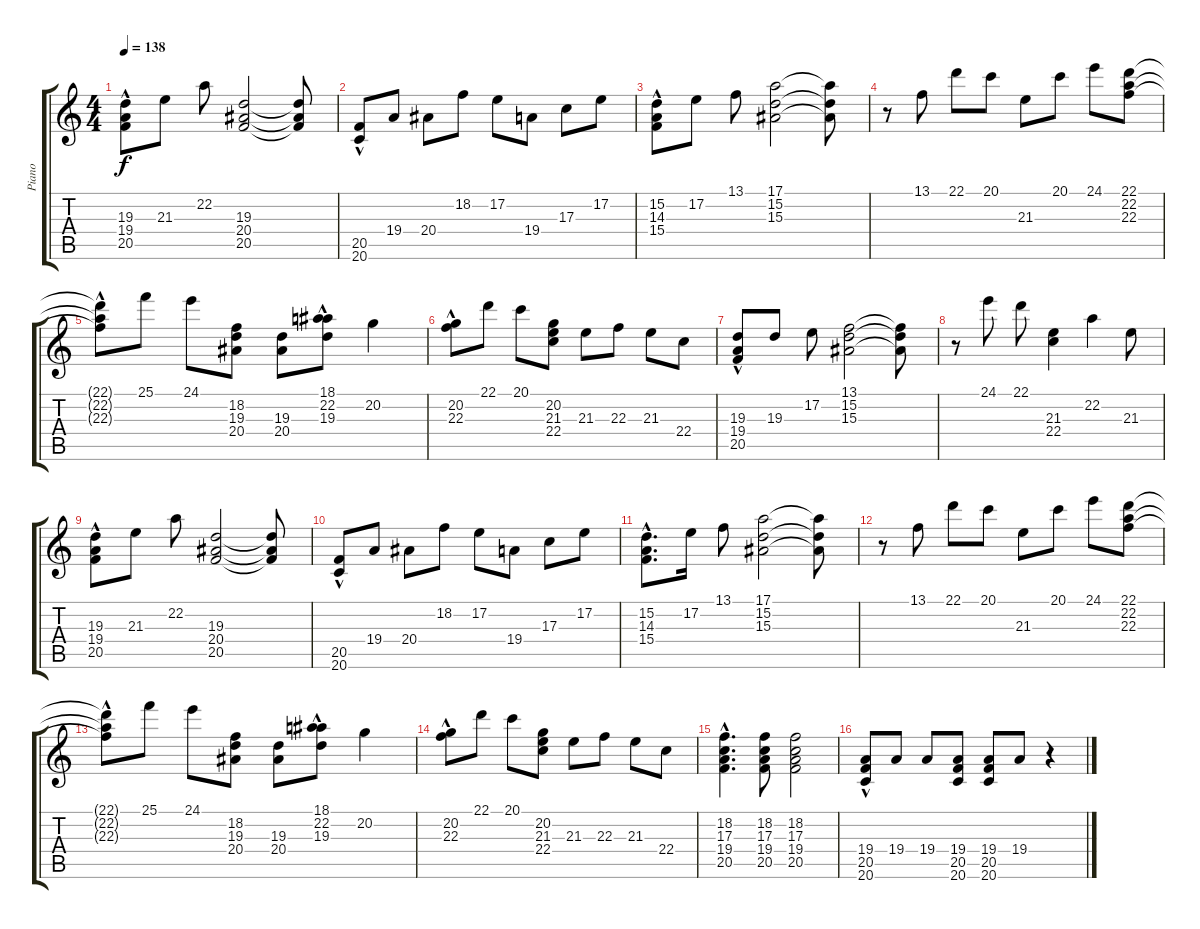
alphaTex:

\track ("Piano" "Piano") {instrument acousticgrandpiano}
\staff {score tabs}
\tuning (E4 B3 G3 D3 A2 E2) {hide}
\ts (4 4)
\tempo 138
\clef g2
\ks c
(19.3 19.4{hac} 20.5{hac}).8{dy f} 21.3.8 22.2.8 (19.3 20.4 20.5).2 (19.3{t} 20.4{t} 20.5{t}).8 |
(20.5{hac} 20.6{hac}).8 19.4.8 20.4.8 18.2.8 17.2.8 19.4.8 17.3.8 17.2.8 |
(15.2 14.3{hac} 15.4{hac}).8 17.2.8 13.1.8 (17.1 15.2 15.3).2 (17.1{t} 15.2{t} 15.3{t}).8 |
r.8 13.1.8 22.1.8 20.1.8 21.3.8 20.1.8 24.1.8 (22.1 22.2 22.3).8 |
(22.1{t} 22.2{hac t} 22.3{hac t}).8 25.1.8 24.1.8 (18.2 19.3 20.4).8 (19.3 20.4).8 (18.1{hac} 22.2 19.3{hac}).8 20.2.4 |
(20.2{hac} 22.3{hac}).8 22.1.8 20.1.8 (20.2 21.3 22.4).8 21.3.8 22.3.8 21.3.8 22.4.8 |
(19.3 19.4{hac} 20.5{hac}).8 19.3.8 17.2.8 (13.1 15.2 15.3).2 (13.1{t} 15.2{t} 15.3{t}).8 |
r.8 24.1.8 22.1.8 (21.3 22.4).4 22.2.4 21.3.8 |
(19.3 19.4{hac} 20.5{hac}).8 21.3.8 22.2.8 (19.3 20.4 20.5).2 (19.3{t} 20.4{t} 20.5{t}).8 |
(20.5{hac} 20.6{hac}).8 19.4.8 20.4.8 18.2.8 17.2.8 19.4.8 17.3.8 17.2.8 |
(15.2{hac} 14.3{hac} 15.4{hac}).8{d} 17.2.16 13.1.8 (17.1 15.2 15.3).2 (17.1{t} 15.2{t} 15.3{t}).8 |
r.8 13.1.8 22.1.8 20.1.8 21.3.8 20.1.8 24.1.8 (22.1 22.2 22.3).8 |
(22.1{t} 22.2{hac t} 22.3{hac t}).8 25.1.8 24.1.8 (18.2 19.3 20.4).8 (19.3 20.4).8 (18.1{hac} 22.2 19.3{hac}).8 20.2.4 |
(20.2{hac} 22.3{hac}).8 22.1.8 20.1.8 (20.2 21.3 22.4).8 21.3.8 22.3.8 21.3.8 22.4.8 |
(18.2{hac} 17.3{hac} 19.4{hac} 20.5{hac}).4{d} (18.2 17.3 19.4 20.5).8 (18.2 17.3 19.4 20.5).2 |
(19.4 20.5{hac} 20.6{hac}).8 19.4.8 19.4.8 (19.4 20.5 20.6).8 (19.4 20.5 20.6).8 19.4.8 r.4
